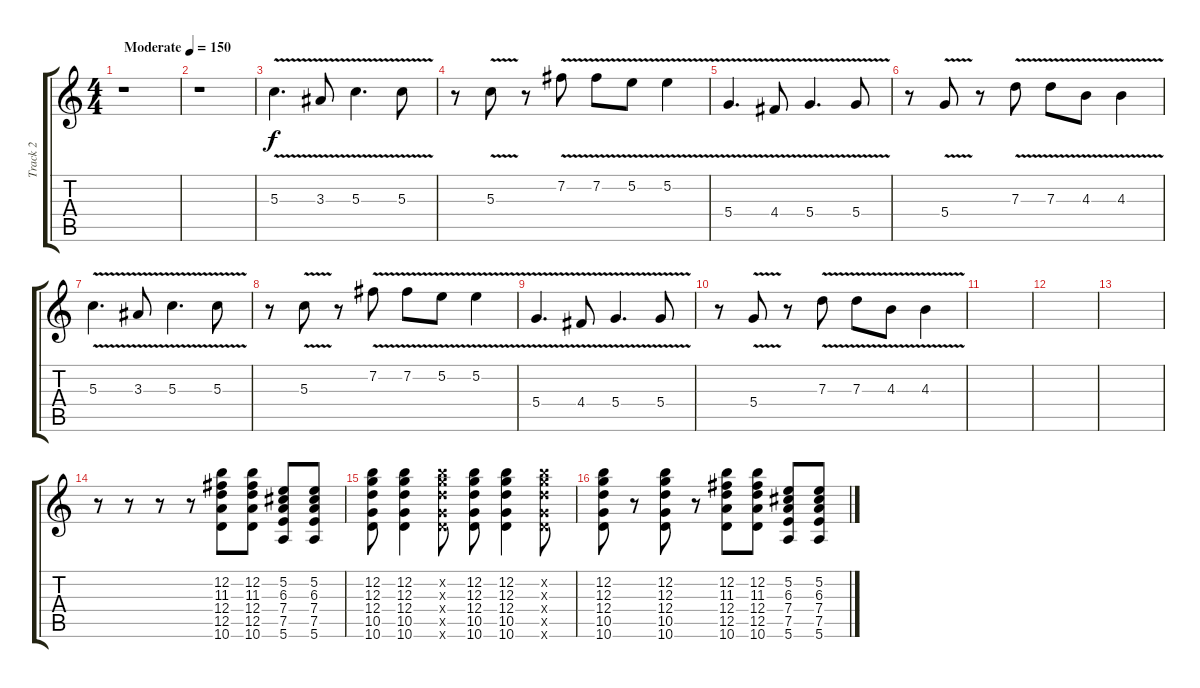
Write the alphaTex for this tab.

\track ("Track 2" "Track 2") {instrument distortionguitar}
\staff {score tabs}
\tuning (E4 B3 G3 D3 A2 E2) {hide}
\ts (4 4)
\tempo (150 "Moderate")
\clef g2
\ks c
r.1{dy f instrument distortionguitar} |
r.1 |
5.3{v}.4{d} 3.3{v}.8 5.3{v}.4{d} 5.3{v}.8 |
r.8 5.3{v}.8 r.8 7.2{v}.8 7.2{v}.8 5.2{v}.8 5.2{v}.4 |
5.4{v}.4{d} 4.4{v}.8 5.4{v}.4{d} 5.4{v}.8 |
r.8 5.4{v}.8 r.8 7.3{v}.8 7.3{v}.8 4.3{v}.8 4.3{v}.4 |
5.3{v}.4{d} 3.3{v}.8 5.3{v}.4{d} 5.3{v}.8 |
r.8 5.3{v}.8 r.8 7.2{v}.8 7.2{v}.8 5.2{v}.8 5.2{v}.4 |
5.4{v}.4{d} 4.4{v}.8 5.4{v}.4{d} 5.4{v}.8 |
r.8 5.4{v}.8 r.8 7.3{v}.8 7.3{v}.8 4.3{v}.8 4.3{v}.4 |
|
|
|
r.8 r.8 r.8 r.8 (12.2 11.3 12.4 12.5 10.6).8 (12.2 11.3 12.4 12.5 10.6).8 (5.2 6.3 7.4 7.5 5.6).8 (5.2 6.3 7.4 7.5 5.6).8 |
(12.2 12.3 12.4 10.5 10.6).8 (12.2 12.3 12.4 10.5 10.6).4 (12.2{x} 12.3{x} 12.4{x} 10.5{x} 10.6{x}).8 (12.2 12.3 12.4 10.5 10.6).8 (12.2 12.3 12.4 10.5 10.6).4 (12.2{x} 12.3{x} 12.4{x} 10.5{x} 10.6{x}).8 |
(12.2 12.3 12.4 10.5 10.6).8 r.8 (12.2 12.3 12.4 10.5 10.6).8 r.8 (12.2 11.3 12.4 12.5 10.6).8 (12.2 11.3 12.4 12.5 10.6).8 (5.2 6.3 7.4 7.5 5.6).8 (5.2 6.3 7.4 7.5 5.6).8
